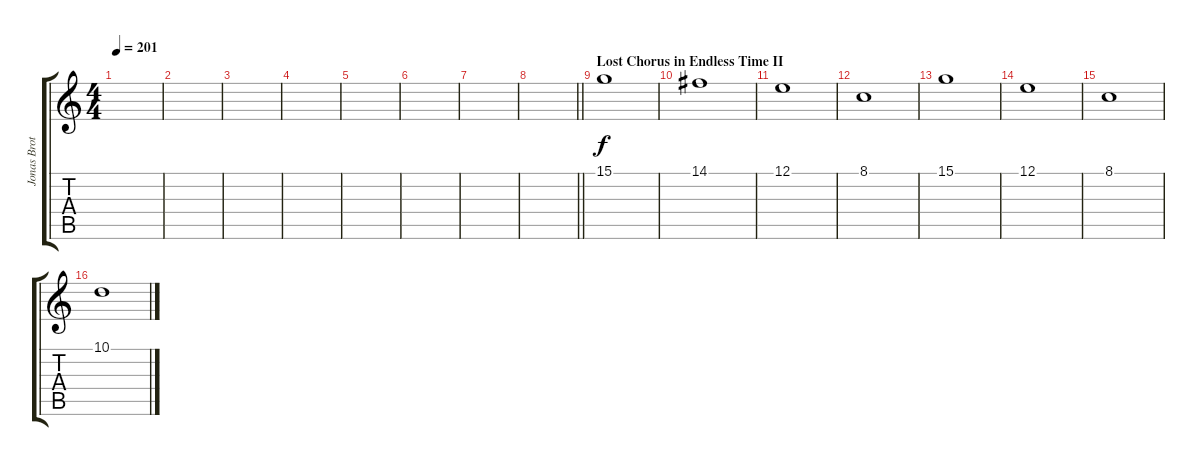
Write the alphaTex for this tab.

\track ("Jonas Brothers" "Jonas Brot") {instrument choiraahs}
\staff {score tabs}
\tuning (E4 B3 G3 D3 A2 E2) {hide}
\ts (4 4)
\tempo 201
\clef g2
\ks c
|
|
|
|
|
|
|
\barLineRight lightlight
|
\section ("" "Lost Chorus in Endless Time II")
15.1.1 |
14.1.1 |
12.1.1 |
8.1.1 |
15.1.1 |
12.1.1 |
8.1.1 |
10.1.1
